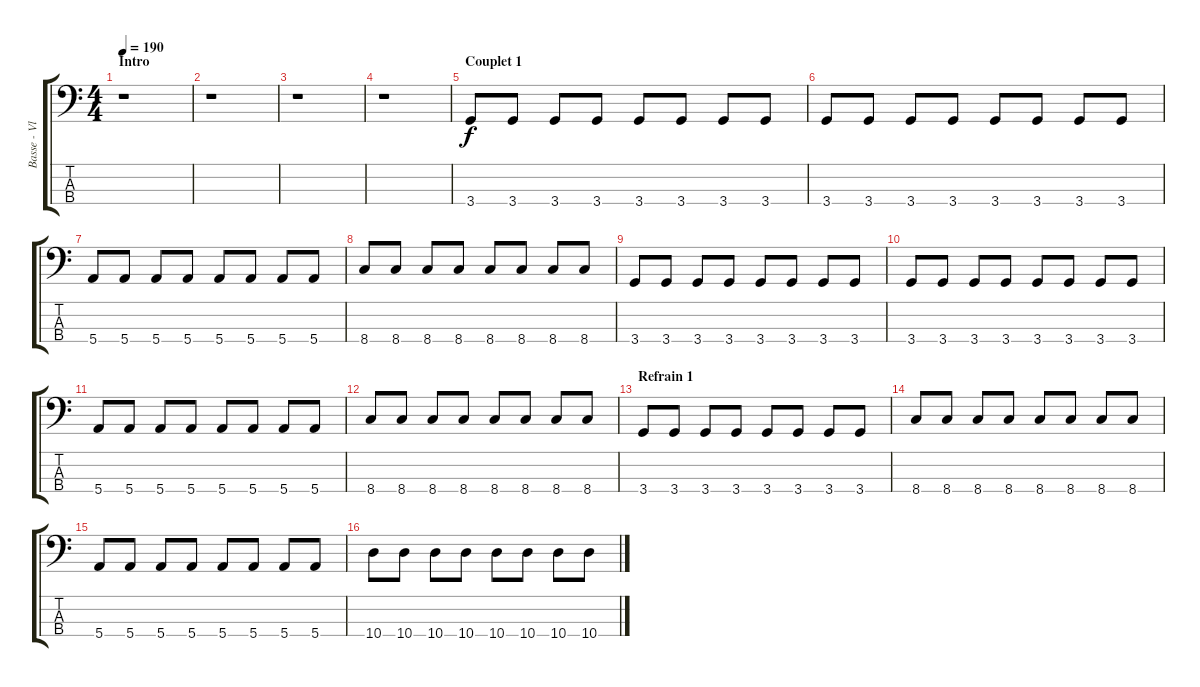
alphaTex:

\track ("Basse - Vlad" "Basse - Vl") {instrument electricbassfinger}
\staff {score tabs}
\tuning (G2 D2 A1 E1) {hide}
\ts (4 4)
\section ("" "Intro")
\tempo 190
\clef f4
\ks c
r.1{dy f instrument electricbassfinger} |
r.1 |
r.1 |
r.1 |
\section ("" "Couplet 1")
3.4.8 3.4.8 3.4.8 3.4.8 3.4.8 3.4.8 3.4.8 3.4.8 |
3.4.8 3.4.8 3.4.8 3.4.8 3.4.8 3.4.8 3.4.8 3.4.8 |
5.4.8 5.4.8 5.4.8 5.4.8 5.4.8 5.4.8 5.4.8 5.4.8 |
8.4.8 8.4.8 8.4.8 8.4.8 8.4.8 8.4.8 8.4.8 8.4.8 |
3.4.8 3.4.8 3.4.8 3.4.8 3.4.8 3.4.8 3.4.8 3.4.8 |
3.4.8 3.4.8 3.4.8 3.4.8 3.4.8 3.4.8 3.4.8 3.4.8 |
5.4.8 5.4.8 5.4.8 5.4.8 5.4.8 5.4.8 5.4.8 5.4.8 |
8.4.8 8.4.8 8.4.8 8.4.8 8.4.8 8.4.8 8.4.8 8.4.8 |
\section ("" "Refrain 1")
3.4.8 3.4.8 3.4.8 3.4.8 3.4.8 3.4.8 3.4.8 3.4.8 |
8.4.8 8.4.8 8.4.8 8.4.8 8.4.8 8.4.8 8.4.8 8.4.8 |
5.4.8 5.4.8 5.4.8 5.4.8 5.4.8 5.4.8 5.4.8 5.4.8 |
10.4.8 10.4.8 10.4.8 10.4.8 10.4.8 10.4.8 10.4.8 10.4.8
